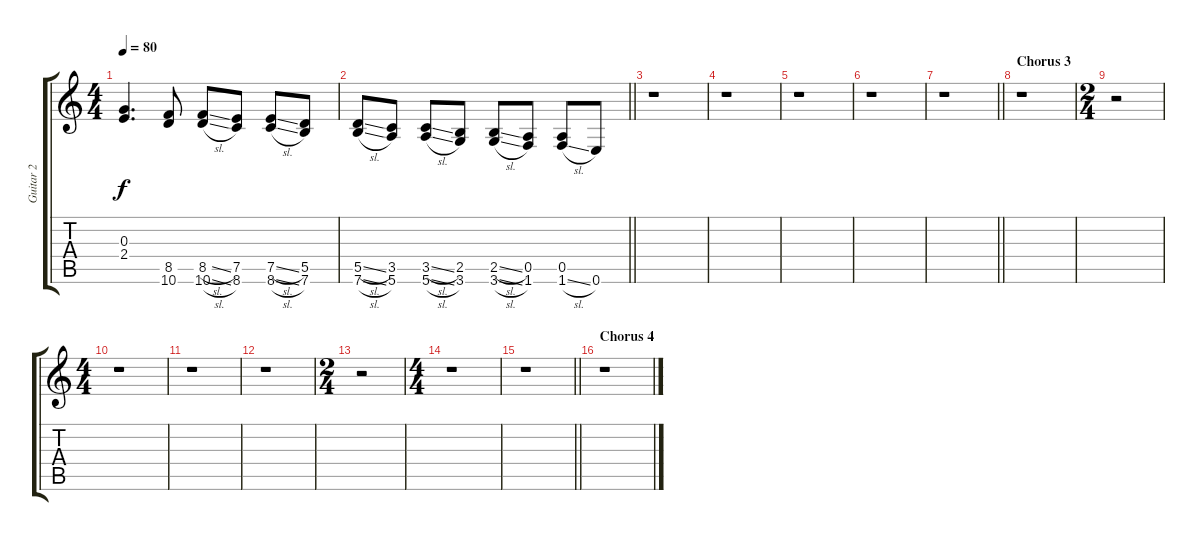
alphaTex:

\track ("Guitar 2" "Guitar 2") {instrument electricguitarclean}
\staff {score tabs}
\tuning (E4 B3 G3 D3 A2 E2) {hide}
\ts (4 4)
\tempo 80
\clef g2
\ks c
(0.3{t} 2.4{t}).4{d dy f} (8.5 10.6).8 (8.5{sl} 10.6{sl}).8 (7.5 8.6).8 (7.5{sl} 8.6{sl}).8 (5.5 7.6).8 |
\barLineRight lightlight
(5.5{sl} 7.6{sl}).8 (3.5 5.6).8 (3.5{sl} 5.6{sl}).8 (2.5 3.6).8 (2.5{sl} 3.6{sl}).8 (0.5 1.6).8 (0.5 1.6{sl}).8 0.6.8 |
r.1 |
r.1 |
r.1 |
r.1 |
\barLineRight lightlight
r.1 |
\section ("" "Chorus 3")
r.1 |
\ts (2 4)
r.2 |
\ts (4 4)
r.1 |
r.1 |
r.1 |
\ts (2 4)
r.2 |
\ts (4 4)
r.1 |
\barLineRight lightlight
r.1 |
\section ("" "Chorus 4")
r.1
